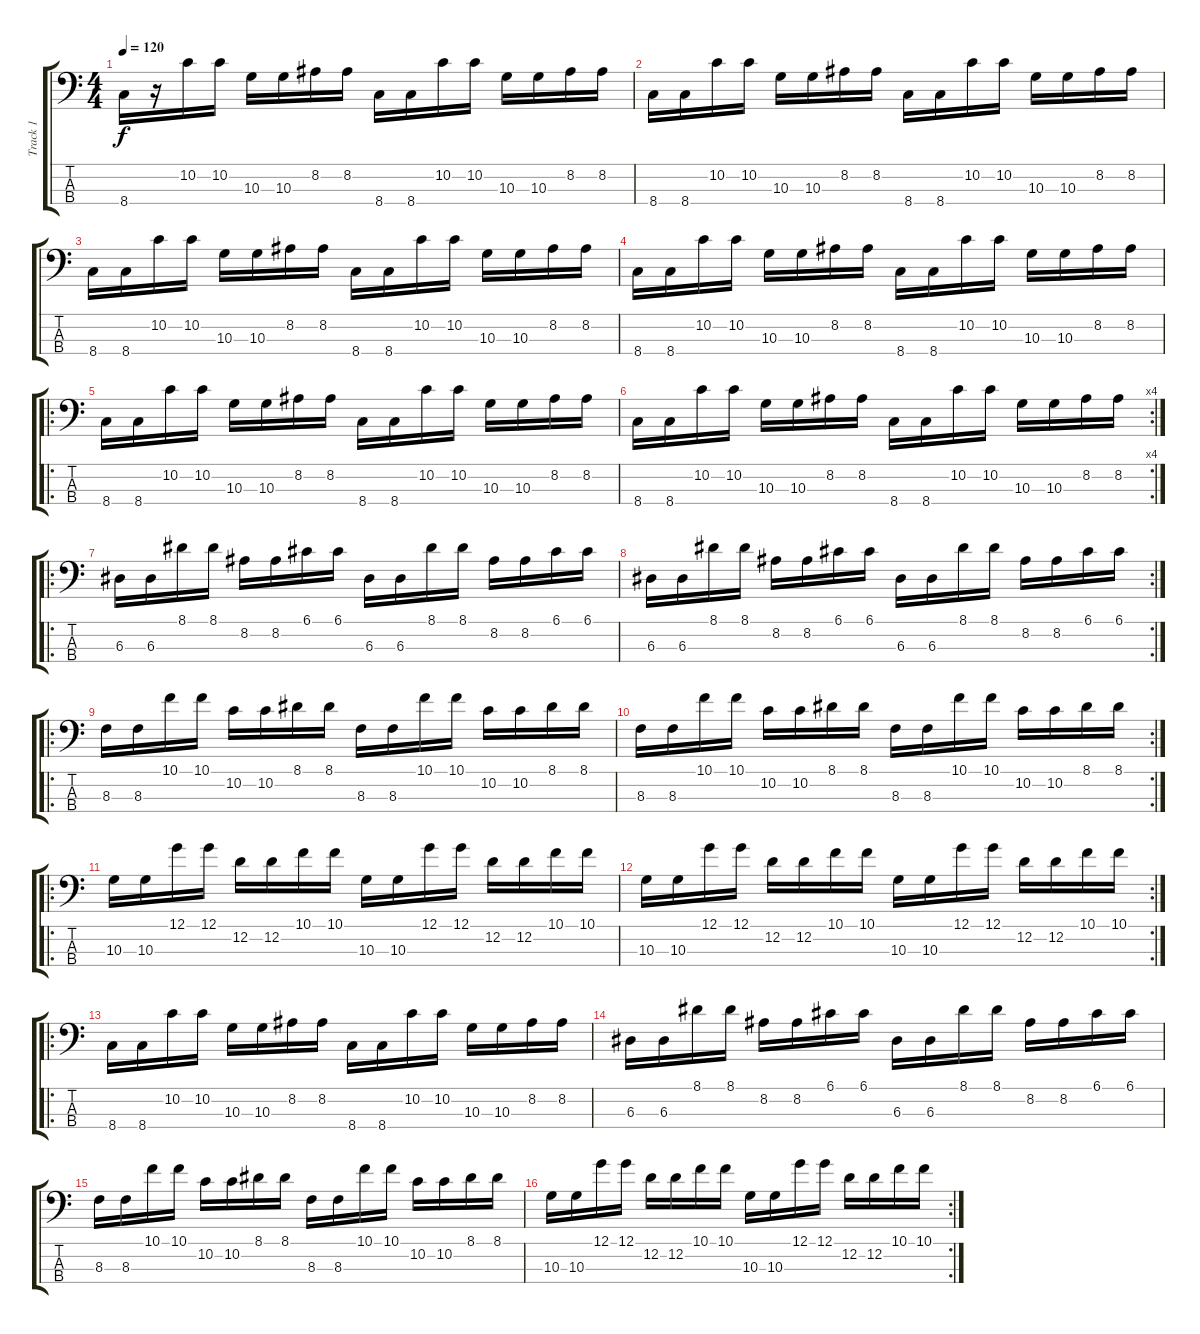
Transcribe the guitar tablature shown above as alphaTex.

\track ("Track 1" "Track 1") {instrument electricbassfinger}
\staff {score tabs}
\tuning (G2 D2 A1 E1) {hide}
\ts (4 4)
\tempo 120
\clef f4
\ks c
8.4.16{dy f instrument electricbassfinger} r.16 10.2.16 10.2.16 10.3.16 10.3.16 8.2.16 8.2.16 8.4.16 8.4.16 10.2.16 10.2.16 10.3.16 10.3.16 8.2.16 8.2.16 |
8.4.16 8.4.16 10.2.16 10.2.16 10.3.16 10.3.16 8.2.16 8.2.16 8.4.16 8.4.16 10.2.16 10.2.16 10.3.16 10.3.16 8.2.16 8.2.16 |
8.4.16 8.4.16 10.2.16 10.2.16 10.3.16 10.3.16 8.2.16 8.2.16 8.4.16 8.4.16 10.2.16 10.2.16 10.3.16 10.3.16 8.2.16 8.2.16 |
8.4.16 8.4.16 10.2.16 10.2.16 10.3.16 10.3.16 8.2.16 8.2.16 8.4.16 8.4.16 10.2.16 10.2.16 10.3.16 10.3.16 8.2.16 8.2.16 |
\ro
8.4.16 8.4.16 10.2.16 10.2.16 10.3.16 10.3.16 8.2.16 8.2.16 8.4.16 8.4.16 10.2.16 10.2.16 10.3.16 10.3.16 8.2.16 8.2.16 |
\rc 4
8.4.16 8.4.16 10.2.16 10.2.16 10.3.16 10.3.16 8.2.16 8.2.16 8.4.16 8.4.16 10.2.16 10.2.16 10.3.16 10.3.16 8.2.16 8.2.16 |
\ro
6.3.16 6.3.16 8.1.16 8.1.16 8.2.16 8.2.16 6.1.16 6.1.16 6.3.16 6.3.16 8.1.16 8.1.16 8.2.16 8.2.16 6.1.16 6.1.16 |
\rc 2
6.3.16 6.3.16 8.1.16 8.1.16 8.2.16 8.2.16 6.1.16 6.1.16 6.3.16 6.3.16 8.1.16 8.1.16 8.2.16 8.2.16 6.1.16 6.1.16 |
\ro
8.3.16 8.3.16 10.1.16 10.1.16 10.2.16 10.2.16 8.1.16 8.1.16 8.3.16 8.3.16 10.1.16 10.1.16 10.2.16 10.2.16 8.1.16 8.1.16 |
\rc 2
8.3.16 8.3.16 10.1.16 10.1.16 10.2.16 10.2.16 8.1.16 8.1.16 8.3.16 8.3.16 10.1.16 10.1.16 10.2.16 10.2.16 8.1.16 8.1.16 |
\ro
10.3.16 10.3.16 12.1.16 12.1.16 12.2.16 12.2.16 10.1.16 10.1.16 10.3.16 10.3.16 12.1.16 12.1.16 12.2.16 12.2.16 10.1.16 10.1.16 |
\rc 2
10.3.16 10.3.16 12.1.16 12.1.16 12.2.16 12.2.16 10.1.16 10.1.16 10.3.16 10.3.16 12.1.16 12.1.16 12.2.16 12.2.16 10.1.16 10.1.16 |
\ro
8.4.16 8.4.16 10.2.16 10.2.16 10.3.16 10.3.16 8.2.16 8.2.16 8.4.16 8.4.16 10.2.16 10.2.16 10.3.16 10.3.16 8.2.16 8.2.16 |
6.3.16 6.3.16 8.1.16 8.1.16 8.2.16 8.2.16 6.1.16 6.1.16 6.3.16 6.3.16 8.1.16 8.1.16 8.2.16 8.2.16 6.1.16 6.1.16 |
8.3.16 8.3.16 10.1.16 10.1.16 10.2.16 10.2.16 8.1.16 8.1.16 8.3.16 8.3.16 10.1.16 10.1.16 10.2.16 10.2.16 8.1.16 8.1.16 |
\rc 2
10.3.16 10.3.16 12.1.16 12.1.16 12.2.16 12.2.16 10.1.16 10.1.16 10.3.16 10.3.16 12.1.16 12.1.16 12.2.16 12.2.16 10.1.16 10.1.16
